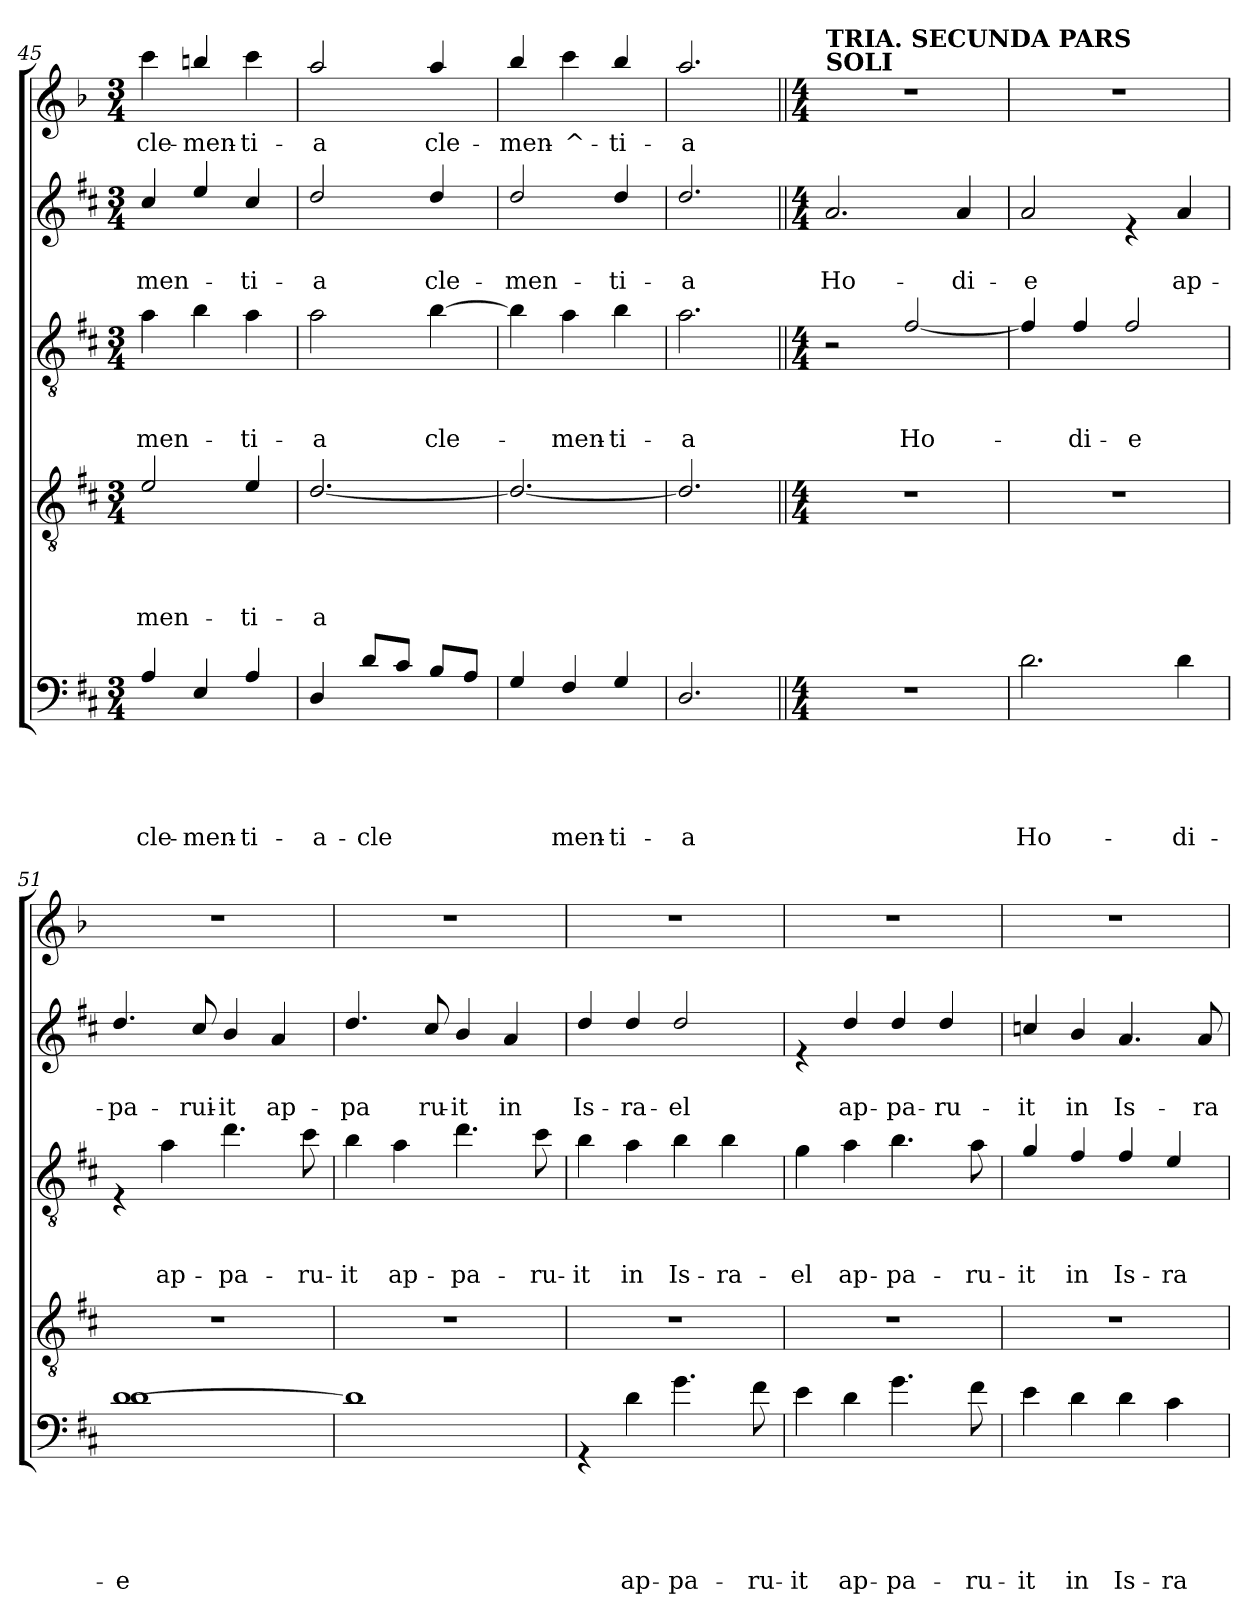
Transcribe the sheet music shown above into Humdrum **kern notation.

**kern	**text	**text	**text	**text	**text	**kern	**text	**text	**text	**text	**kern	**text	**text	**text	**kern	**text	**text	**kern	**text
*part5	*part5	*part5	*part5	*part5	*part5	*part4	*part4	*part4	*part4	*part4	*part3	*part3	*part3	*part3	*part2	*part2	*part2	*part1	*part1
*staff5	*staff5	*staff5	*staff5	*staff5	*staff5	*staff4	*staff4	*staff4	*staff4	*staff4	*staff3	*staff3	*staff3	*staff3	*staff2	*staff2	*staff2	*staff1	*staff1
!!LO:LB:g=z
*clefF4	*	*	*	*	*	*clefGv2	*	*	*	*	*clefGv2	*	*	*	*clefG2	*	*	*clefG2	*
*ITrd5c9	*	*	*	*	*	*ITrd5c9	*	*	*	*	*ITrd5c9	*	*	*	*ITrd5c9	*	*	*ITrd8c14	*
*k[b-]	*	*	*	*	*	*k[b-]	*	*	*	*	*k[b-]	*	*	*	*k[b-]	*	*	*k[b-]	*
*F:	*	*	*	*	*	*F:	*	*	*	*	*F:	*	*	*	*F:	*	*	*F:	*
*M3/4	*	*	*	*	*	*M3/4	*	*	*	*	*M3/4	*	*	*	*M3/4	*	*	*M3/4	*
=45	=45	=45	=45	=45	=45	=45	=45	=45	=45	=45	=45	=45	=45	=45	=45	=45	=45	=45	=45
!	!	!	!	!	!LO:LY:b	!	!	!	!	!LO:LY:b	!	!	!	!LO:LY:b	!	!	!LO:LY:b	!	!LO:LY:b
4C/	.	.	.	.	cle-	2G/	.	.	.	-men-	4c\	.	.	-men-	4e/	.	-men-	4cc\	cle-
!	!	!	!	!	!LO:LY:b	!	!	!	!	!	!	!	!	!	!	!	!	!	!LO:LY:b
4GG/	.	.	.	.	-men-	.	.	.	.	.	4d\	.	.	.	4g/	.	.	4bn/	-men-
!	!	!	!	!	!LO:LY:b	!	!	!	!	!LO:LY:b	!	!	!	!LO:LY:b	!	!	!LO:LY:b	!	!LO:LY:b
4C/	.	.	.	.	-ti-	4G/	.	.	.	-ti-	4c\	.	.	-ti-	4e/	.	-ti-	4cc\	-ti-
=46	=46	=46	=46	=46	=46	=46	=46	=46	=46	=46	=46	=46	=46	=46	=46	=46	=46	=46	=46
!	!	!	!	!	!LO:LY:b	!	!	!	!	!LO:LY:b	!	!	!	!LO:LY:b	!	!	!LO:LY:b	!	!LO:LY:b
4FF/	.	.	.	.	-a-	[<2.F/	.	.	.	-a	2c\	.	.	-a	2f/	.	-a	2a/	-a
!	!	!	!	!	!LO:LY:b	!	!	!	!	!	!	!	!	!	!	!	!	!	!
8F/L	.	.	.	.	-cle	.	.	.	.	.	.	.	.	.	.	.	.	.	.
8E/J	.	.	.	.	.	.	.	.	.	.	.	.	.	.	.	.	.	.	.
!	!	!	!	!	!	!	!	!	!	!	!	!	!	!LO:LY:b	!	!	!LO:LY:b	!	!LO:LY:b
8D/L	.	.	.	.	.	.	.	.	.	.	[>4d\	.	.	cle-	4f/	.	cle-	4a/	cle-
8C/J	.	.	.	.	.	.	.	.	.	.	.	.	.	.	.	.	.	.	.
=47	=47	=47	=47	=47	=47	=47	=47	=47	=47	=47	=47	=47	=47	=47	=47	=47	=47	=47	=47
!	!	!	!	!	!	!	!	!	!	!	!	!	!	!	!	!	!LO:LY:b	!	!LO:LY:b
4BB-/	.	.	.	.	.	2.F/_	.	.	.	.	4d\]	.	.	.	2f/	.	-men-	4b-/	-men-
!	!	!	!	!	!LO:LY:b	!	!	!	!	!	!	!	!	!LO:LY:b	!	!	!	!	!LO:LY:b
4AA/	.	.	.	.	men-	.	.	.	.	.	4c\	.	.	-men-	.	.	.	4cc\	-^-
!	!	!	!	!	!LO:LY:b	!	!	!	!	!	!	!	!	!LO:LY:b	!	!	!LO:LY:b	!	!LO:LY:b
4BB-/	.	.	.	.	-ti-	.	.	.	.	.	4d\	.	.	-ti-	4f/	.	-ti-	4b-/	-ti-
=48	=48	=48	=48	=48	=48	=48	=48	=48	=48	=48	=48	=48	=48	=48	=48	=48	=48	=48	=48
!	!	!	!	!	!LO:LY:b	!	!	!	!	!	!	!	!	!LO:LY:b	!	!	!LO:LY:b	!	!LO:LY:b
2.FF/	.	.	.	.	-a	2.F/]	.	.	.	.	2.c\	.	.	-a	2.f/	.	-a	2.a/	-a
!!LO:LB:g=z
=49||	=49||	=49||	=49||	=49||	=49||	=49||	=49||	=49||	=49||	=49||	=49||	=49||	=49||	=49||	=49||	=49||	=49||	=49||	=49||
*M4/4	*	*	*	*	*	*M4/4	*	*	*	*	*M4/4	*	*	*	*M4/4	*	*	*M4/4	*
*	*	*	*	*	*	*	*	*	*	*	*	*	*	*	*	*	*	*MM120	*
!	!	!	!	!	!	!	!	!	!	!	!	!	!	!	!	!	!	!LO:TX:a:B:t=TRIA. SECUNDA PARS\nSOLI	!
!	!	!	!	!	!	!	!	!	!	!	!	!	!	!	!	!	!LO:LY:b	!	!
1r	.	.	.	.	.	1r	.	.	.	.	2r	.	.	.	2.c/	.	Ho-	1r	.
!	!	!	!	!	!	!	!	!	!	!	!	!	!	!LO:LY:b	!	!	!	!	!
.	.	.	.	.	.	.	.	.	.	.	[<2A/	.	.	Ho-	.	.	.	.	.
!	!	!	!	!	!	!	!	!	!	!	!	!	!	!	!	!	!LO:LY:b	!	!
.	.	.	.	.	.	.	.	.	.	.	.	.	.	.	4c/	.	-di-	.	.
=50	=50	=50	=50	=50	=50	=50	=50	=50	=50	=50	=50	=50	=50	=50	=50	=50	=50	=50	=50
!	!	!	!	!	!LO:LY:b	!	!	!	!	!	!	!	!	!	!	!	!LO:LY:b	!	!
2.F\	.	.	.	.	Ho-	1r	.	.	.	.	4A/]	.	.	.	2c/	.	-e	1r	.
!	!	!	!	!	!	!	!	!	!	!	!	!	!	!LO:LY:b	!	!	!	!	!
.	.	.	.	.	.	.	.	.	.	.	4A/	.	.	-di-	.	.	.	.	.
!	!	!	!	!	!	!	!	!	!	!	!	!	!	!LO:LY:b	!	!	!	!	!
.	.	.	.	.	.	.	.	.	.	.	2A/	.	.	-e	4re	.	.	.	.
!	!	!	!	!	!LO:LY:b	!	!	!	!	!	!	!	!	!	!	!	!LO:LY:b	!	!
4F\	.	.	.	.	-di-	.	.	.	.	.	.	.	.	.	4c/	.	ap-	.	.
=51	=51	=51	=51	=51	=51	=51	=51	=51	=51	=51	=51	=51	=51	=51	=51	=51	=51	=51	=51
*^	*	*	*	*	*	*	*	*	*	*	*	*	*	*	*	*	*	*	*
!	!	!	!	!	!	!LO:LY:b	!	!	!	!	!	!	!	!	!	!	!	!LO:LY:b	!	!
[<1F	1F	.	.	.	.	-e	1r	.	.	.	.	4rE	.	.	.	4.f/	.	-pa-	1r	.
!	!	!	!	!	!	!	!	!	!	!	!	!	!	!	!LO:LY:b	!	!	!	!	!
.	.	.	.	.	.	.	.	.	.	.	.	4c\	.	.	ap-	.	.	.	.	.
!	!	!	!	!	!	!	!	!	!	!	!	!	!	!	!	!	!	!LO:LY:b	!	!
.	.	.	.	.	.	.	.	.	.	.	.	.	.	.	.	8e/	.	-rui-	.	.
!	!	!	!	!	!	!	!	!	!	!	!	!	!	!	!LO:LY:b	!	!	!LO:LY:b	!	!
.	.	.	.	.	.	.	.	.	.	.	.	4.f\	.	.	-pa-	4d/	.	-it	.	.
!	!	!	!	!	!	!	!	!	!	!	!	!	!	!	!	!	!	!LO:LY:b	!	!
.	.	.	.	.	.	.	.	.	.	.	.	.	.	.	.	4c/	.	ap-	.	.
!	!	!	!	!	!	!	!	!	!	!	!	!	!	!	!LO:LY:b	!	!	!	!	!
.	.	.	.	.	.	.	.	.	.	.	.	8e\	.	.	-ru-	.	.	.	.	.
*v	*v	*	*	*	*	*	*	*	*	*	*	*	*	*	*	*	*	*	*	*
=52	=52	=52	=52	=52	=52	=52	=52	=52	=52	=52	=52	=52	=52	=52	=52	=52	=52	=52	=52
!	!	!	!	!	!	!	!	!	!	!	!	!	!	!LO:LY:b	!	!	!LO:LY:b	!	!
1F]	.	.	.	.	.	1r	.	.	.	.	4d\	.	.	-it	4.f/	.	-pa	1r	.
!	!	!	!	!	!	!	!	!	!	!	!	!	!	!LO:LY:b	!	!	!	!	!
.	.	.	.	.	.	.	.	.	.	.	4c\	.	.	ap-	.	.	.	.	.
!	!	!	!	!	!	!	!	!	!	!	!	!	!	!	!	!	!LO:LY:b	!	!
.	.	.	.	.	.	.	.	.	.	.	.	.	.	.	8e/	.	ru-	.	.
!	!	!	!	!	!	!	!	!	!	!	!	!	!	!LO:LY:b	!	!	!LO:LY:b	!	!
.	.	.	.	.	.	.	.	.	.	.	4.f\	.	.	-pa-	4d/	.	-it	.	.
!	!	!	!	!	!	!	!	!	!	!	!	!	!	!	!	!	!LO:LY:b	!	!
.	.	.	.	.	.	.	.	.	.	.	.	.	.	.	4c/	.	in	.	.
!	!	!	!	!	!	!	!	!	!	!	!	!	!	!LO:LY:b	!	!	!	!	!
.	.	.	.	.	.	.	.	.	.	.	8e\	.	.	-ru-	.	.	.	.	.
=53	=53	=53	=53	=53	=53	=53	=53	=53	=53	=53	=53	=53	=53	=53	=53	=53	=53	=53	=53
!	!	!	!	!	!	!	!	!	!	!	!	!	!	!LO:LY:b	!	!	!LO:LY:b	!	!
4rGG	.	.	.	.	.	1r	.	.	.	.	4d\	.	.	-it	4f/	.	Is-	1r	.
!	!	!	!	!	!LO:LY:b	!	!	!	!	!	!	!	!	!LO:LY:b	!	!	!LO:LY:b	!	!
4F\	.	.	.	.	ap-	.	.	.	.	.	4c\	.	.	in	4f/	.	-ra-	.	.
!	!	!	!	!	!LO:LY:b	!	!	!	!	!	!	!	!	!LO:LY:b	!	!	!LO:LY:b	!	!
4.B-\	.	.	.	.	-pa-	.	.	.	.	.	4d\	.	.	Is-	2f/	.	-el	.	.
!	!	!	!	!	!	!	!	!	!	!	!	!	!	!LO:LY:b	!	!	!	!	!
.	.	.	.	.	.	.	.	.	.	.	4d\	.	.	-ra-	.	.	.	.	.
!	!	!	!	!	!LO:LY:b	!	!	!	!	!	!	!	!	!	!	!	!	!	!
8A\	.	.	.	.	-ru-	.	.	.	.	.	.	.	.	.	.	.	.	.	.
!!LO:PB:g=z
=54	=54	=54	=54	=54	=54	=54	=54	=54	=54	=54	=54	=54	=54	=54	=54	=54	=54	=54	=54
!	!	!	!	!	!LO:LY:b	!	!	!	!	!	!	!	!	!LO:LY:b	!	!	!	!	!
4G\	.	.	.	.	-it	1r	.	.	.	.	4B-\	.	.	-el	4re	.	.	1r	.
!	!	!	!	!	!LO:LY:b	!	!	!	!	!	!	!	!	!LO:LY:b	!	!	!LO:LY:b	!	!
4F\	.	.	.	.	ap-	.	.	.	.	.	4c\	.	.	ap-	4f/	.	ap-	.	.
!	!	!	!	!	!LO:LY:b	!	!	!	!	!	!	!	!	!LO:LY:b	!	!	!LO:LY:b	!	!
4.B-\	.	.	.	.	-pa-	.	.	.	.	.	4.d\	.	.	-pa-	4f/	.	-pa-	.	.
!	!	!	!	!	!	!	!	!	!	!	!	!	!	!	!	!	!LO:LY:b	!	!
.	.	.	.	.	.	.	.	.	.	.	.	.	.	.	4f/	.	-ru-	.	.
!	!	!	!	!	!LO:LY:b	!	!	!	!	!	!	!	!	!LO:LY:b	!	!	!	!	!
8A\	.	.	.	.	-ru-	.	.	.	.	.	8c\	.	.	-ru-	.	.	.	.	.
=55	=55	=55	=55	=55	=55	=55	=55	=55	=55	=55	=55	=55	=55	=55	=55	=55	=55	=55	=55
!	!	!	!	!	!LO:LY:b	!	!	!	!	!	!	!	!	!LO:LY:b	!	!	!LO:LY:b	!	!
4G\	.	.	.	.	-it	1r	.	.	.	.	4B-/	.	.	-it	4e-X/	.	-it	1r	.
!	!	!	!	!	!LO:LY:b	!	!	!	!	!	!	!	!	!LO:LY:b	!	!	!LO:LY:b	!	!
4F\	.	.	.	.	in	.	.	.	.	.	4A/	.	.	in	4d/	.	in	.	.
!	!	!	!	!	!LO:LY:b	!	!	!	!	!	!	!	!	!LO:LY:b	!	!	!LO:LY:b	!	!
4F\	.	.	.	.	Is-	.	.	.	.	.	4A/	.	.	Is-	4.c/	.	Is-	.	.
!	!	!	!	!	!LO:LY:b	!	!	!	!	!	!	!	!	!LO:LY:b	!	!	!	!	!
4E\	.	.	.	.	-ra-	.	.	.	.	.	4G/	.	.	-ra-	.	.	.	.	.
!	!	!	!	!	!	!	!	!	!	!	!	!	!	!	!	!	!LO:LY:b	!	!
.	.	.	.	.	.	.	.	.	.	.	.	.	.	.	8c/	.	-ra-	.	.
=	=	=	=	=	=	=	=	=	=	=	=	=	=	=	=	=	=	=	=
*-	*-	*-	*-	*-	*-	*-	*-	*-	*-	*-	*-	*-	*-	*-	*-	*-	*-	*-	*-
